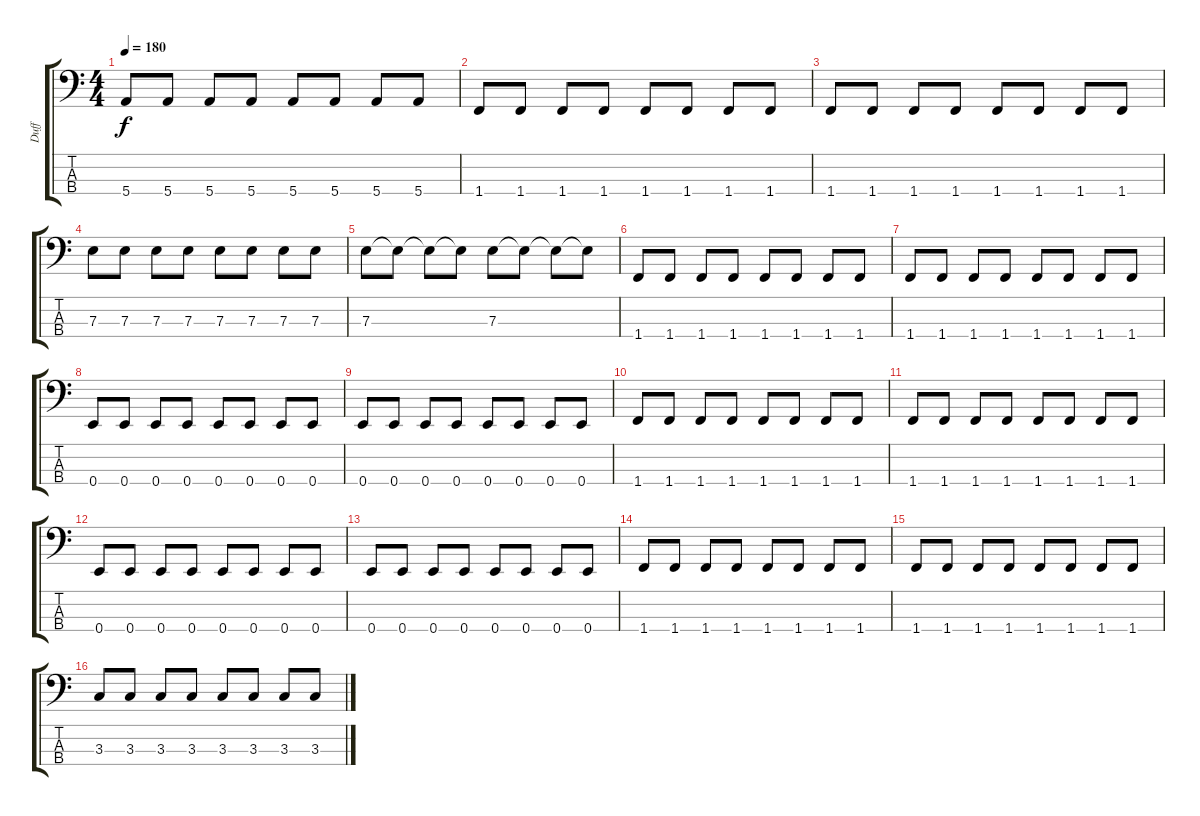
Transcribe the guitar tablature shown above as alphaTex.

\track ("Duff" "Duff") {instrument electricbasspick}
\staff {score tabs}
\tuning (G2 D2 A1 E1) {hide}
\ts (4 4)
\tempo 180
\clef f4
\ks c
5.4.8{dy f} 5.4.8 5.4.8 5.4.8 5.4.8 5.4.8 5.4.8 5.4.8 |
1.4.8 1.4.8 1.4.8 1.4.8 1.4.8 1.4.8 1.4.8 1.4.8 |
1.4.8 1.4.8 1.4.8 1.4.8 1.4.8 1.4.8 1.4.8 1.4.8 |
7.3.8 7.3.8 7.3.8 7.3.8 7.3.8 7.3.8 7.3.8 7.3.8 |
7.3.8 7.3{t}.8 7.3{t}.8 7.3{t}.8 7.3.8 7.3{t}.8 7.3{t}.8 7.3{t}.8 |
1.4.8 1.4.8 1.4.8 1.4.8 1.4.8 1.4.8 1.4.8 1.4.8 |
1.4.8 1.4.8 1.4.8 1.4.8 1.4.8 1.4.8 1.4.8 1.4.8 |
0.4.8 0.4.8 0.4.8 0.4.8 0.4.8 0.4.8 0.4.8 0.4.8 |
0.4.8 0.4.8 0.4.8 0.4.8 0.4.8 0.4.8 0.4.8 0.4.8 |
1.4.8 1.4.8 1.4.8 1.4.8 1.4.8 1.4.8 1.4.8 1.4.8 |
1.4.8 1.4.8 1.4.8 1.4.8 1.4.8 1.4.8 1.4.8 1.4.8 |
0.4.8 0.4.8 0.4.8 0.4.8 0.4.8 0.4.8 0.4.8 0.4.8 |
0.4.8 0.4.8 0.4.8 0.4.8 0.4.8 0.4.8 0.4.8 0.4.8 |
1.4.8 1.4.8 1.4.8 1.4.8 1.4.8 1.4.8 1.4.8 1.4.8 |
1.4.8 1.4.8 1.4.8 1.4.8 1.4.8 1.4.8 1.4.8 1.4.8 |
3.3.8 3.3.8 3.3.8 3.3.8 3.3.8 3.3.8 3.3.8 3.3.8
